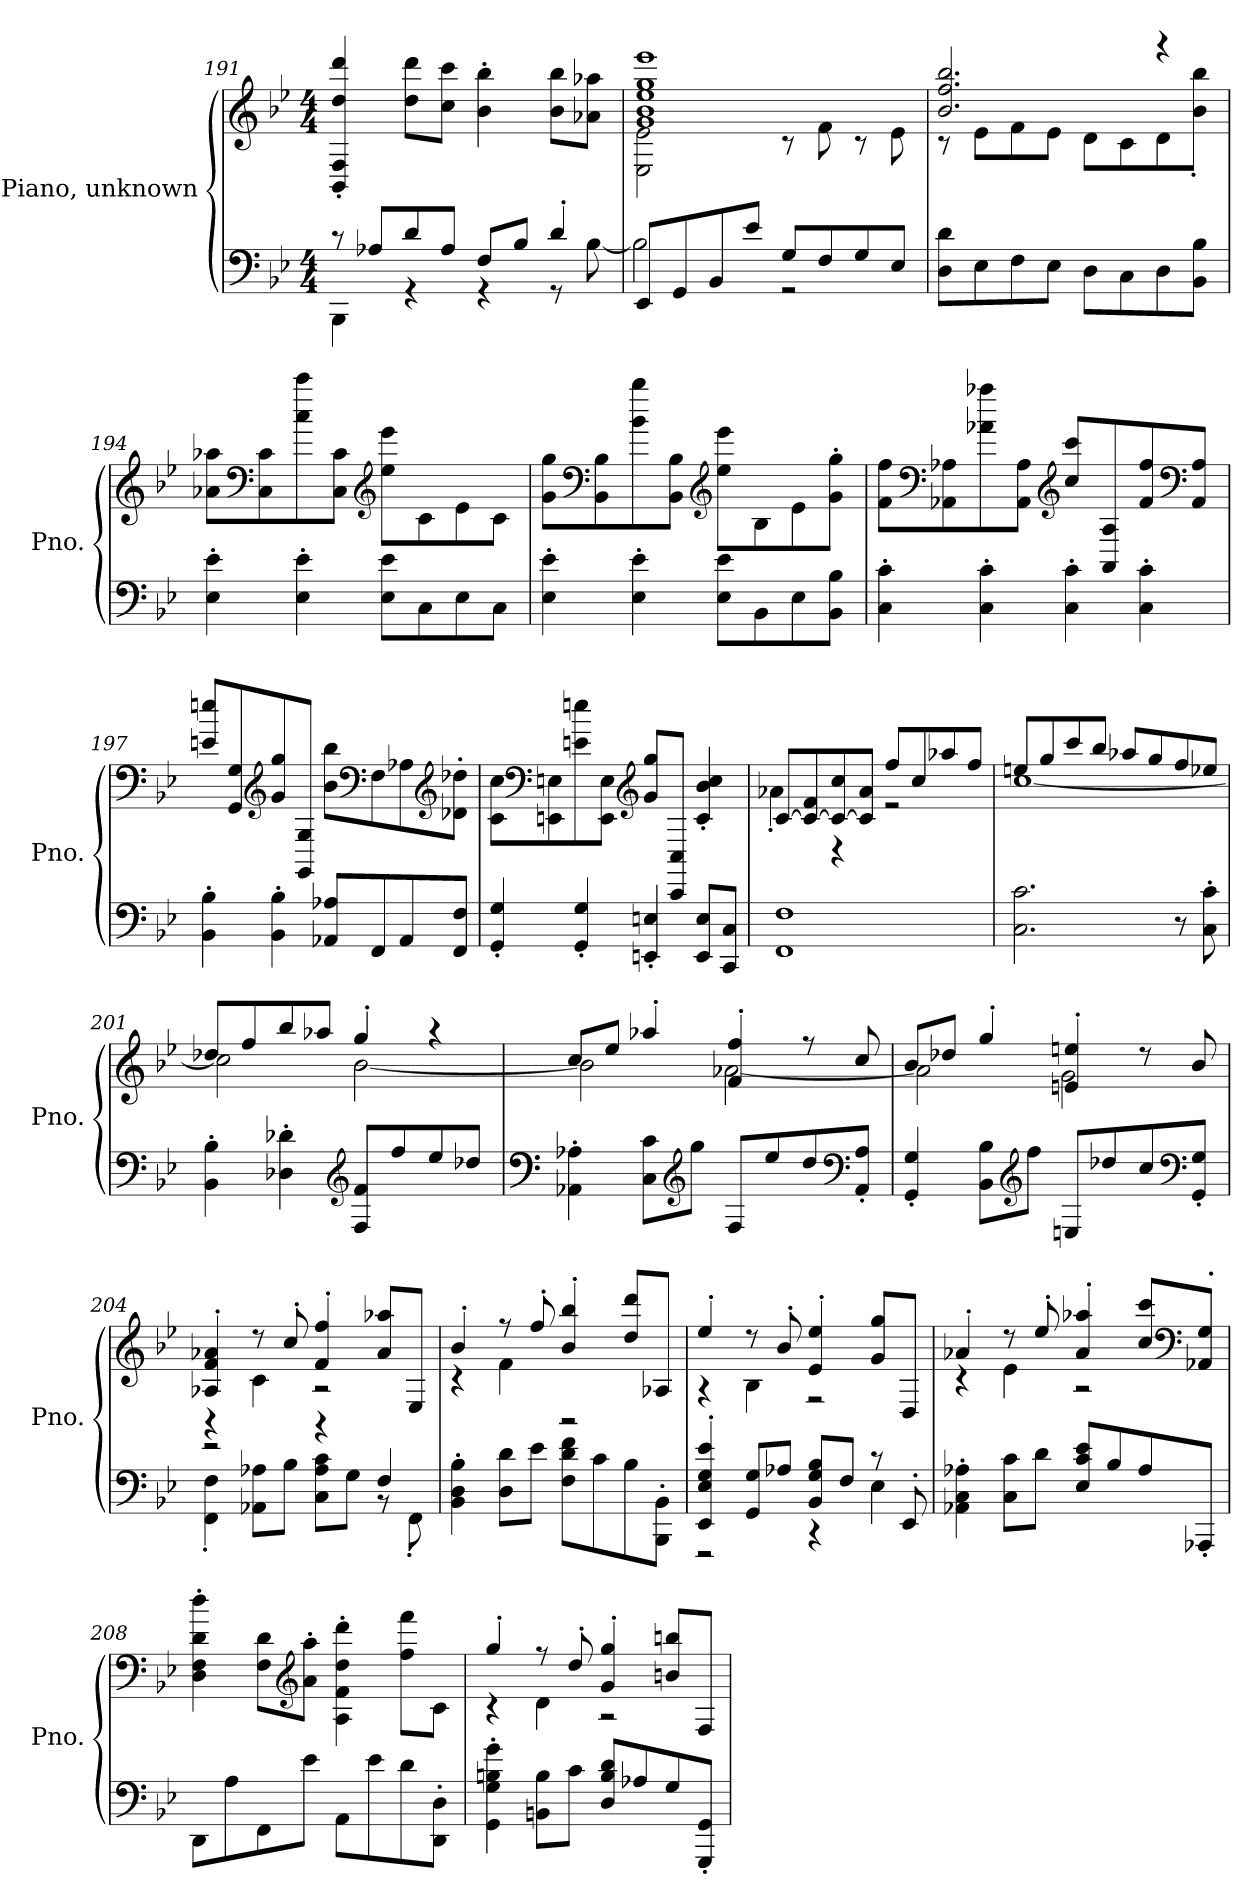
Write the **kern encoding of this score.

**kern	**kern
*part1	*part1
*staff2	*staff1
*I"Piano, unknown	*
*I'Pno.	*
*clefF4	*clefG2
*k[b-e-]	*k[b-e-]
*M4/4	*M4/4
=191	=191
*^	*
8r	4BBB-\	4BB-/' 4F/' 4dd/' 4ddd/'
8A-X/L	.	.
8d/	4r	8dd\ 8ddd\L
8A-/J	.	8cc\ 8ccc\J
8F/L	4r	4b-\' 4bb-\'
8B-/J	.	.
4d'/	8r	8b-\ 8bb-\L
.	[8B-\	8a-X\ 8aa-X\J
=192	=192	=192
*	*	*^
8EE-/L	2B-\]	1g 1b- 1ee- 1gg 1eee-	2E-\ 2e-\
8GG/	.	.	.
8BB-/	.	.	.
8e-/J	.	.	.
8G/L	2r	.	8r
8F/	.	.	8f\
8G/	.	.	8r
8E-/J	.	.	8e-\
*v	*v	*	*
=193	=193	=193
8D\ 8d\L	2.b-/ 2.ff/ 2.bb-/	8r
8E-\	.	8e-\L
8F\	.	8f\
8E-\J	.	8e-\J
8D\L	.	8d\L
8C\	.	8c\
8D\	4r	8d\
8BB-\ 8B-\J	.	8b-\' 8bb-\'J
*	*v	*v
!!LO:LB:g=z
=194	=194
4E-\' 4e-\'	8a-X\ 8aa-X\L
*	*clefF4
.	8C\ 8c\
4E-\' 4e-\'	8cc\ 8ccc\
.	8C\ 8c\J
*	*clefG2
8E-\ 8e-\L	8ee-\ 8eee-\L
8C\	8c\
8E-\	8e-\
8C\J	8c\J
=195	=195
4E-\' 4e-\'	8g\ 8gg\L
*	*clefF4
.	8BB-\ 8B-\
4E-\' 4e-\'	8b-\ 8bb-\
.	8BB-\ 8B-\J
*	*clefG2
8E-\ 8e-\L	8ee-\ 8eee-\L
8BB-\	8B-\
8E-\	8e-\
8BB-\ 8B-\J	8g\' 8gg\'J
=196	=196
4C\' 4c\'	8f\ 8ff\L
*	*clefF4
.	8AA-X\ 8A-X\
4C\' 4c\'	8a-X\ 8aa-X\
.	8AA-\ 8A-\J
*	*clefG2
4C\' 4c\'	8cc/ 8ccc/L
.	8AA-/ 8A-/
4C\' 4c\'	8f/ 8ff/
*	*clefF4
.	8AA-/ 8A-/J
!!LO:PB:g=z
=197	=197
4BB-\' 4B-\'	8en/ 8een/L
.	8GG/ 8G/
*	*clefG2
4BB-\' 4B-\'	8g/ 8gg/
.	8GG/ 8G/J
8AA-X/ 8A-X/L	8b-\ 8bb-\L
*	*clefF4
8FF/	8F\
8AA-/	8A-X\
*	*clefG2
8FF/ 8F/J	8d-X\' 8dd-X\'J
=198	=198
4GG/' 4G/'	8c\ 8cc\L
*	*clefF4
.	8EEn\ 8En\
4GG/' 4G/'	8en\ 8een\
.	8EE\ 8E\J
*	*clefG2
4EEn/' 4En/'	8g/ 8gg/L
.	8CC/ 8C/J
8EE/ 8E/L	4c/' 4b-/' 4cc/'
8CC/ 8C/J	.
=199	=199
*	*^
1FF 1F	[8c/L	4a-X'\
.	8c/_ 8f/	.
.	8c/_ 8cc/	4r
.	8c/] 8a-/J	.
.	8ff/L	2r
.	8cc/	.
.	8aa-X/	.
.	8ff/J	.
!!LO:LB:g=z	!!
=200	=200	=200
2.C\ 2.c\	8een/L	[1cc
.	8gg/	.
.	8ccc/	.
.	8bb-/J	.
.	8aa-X/L	.
.	8gg/	.
8r	8ff/	.
8C\' 8c\'	8ee-X/J	.
=201	=201	=201
4BB-\' 4B-\'	8dd-X/L	2cc\]
.	8ff/	.
4D-X\' 4d-X\'	8bb-/	.
.	8aa-X/J	.
*clefG2	*	*
8F/ 8f/L	4gg'/	[2b-\
8ff/	.	.
8ee-/	4r	.
8dd-X/J	.	.
=202	=202	=202
*clefF4	*	*
4AA-X\' 4A-X\'	8cc/L	2b-\]
.	8ee-/J	.
8C\ 8c\L	4aa-X'/	.
*clefG2	*	*
8gg\J	.	.
8F/L	4f/' 4ff/'	[2a-X\
8ee-/	.	.
8dd/	8r	.
*clefF4	*	*
8AA-/' 8A-/'J	8cc/	.
!!LO:LB:g=z	!!
=203	=203	=203
4GG/' 4G/'	8b-/L	2a-\]
.	8dd-X/J	.
8BB-\ 8B-\L	4gg'/	.
*clefG2	*	*
8ff\J	.	.
8En/L	4en/' 4een/'	2g\
8dd-X/	.	.
8cc/	8r	.
*clefF4	*	*
8GG/' 8G/'J	8b-/	.
=204	=204	=204
*^	*	*
2r	4FF\' 4F\'	4A-X/' 4f/' 4a-X/'	4r
.	8AA-X\ 8A-X\L	8r	4c\
.	8B-\J	8cc'/	.
4r	8C\ 8A-\ 8c\L	4f/' 4ff/'	2r
.	8G\J	.	.
4F/	8r	8a-/ 8aa-X/L	.
.	8FF'\	8E-/J	.
*v	*v	*	*
=205	=205	=205
4BB-\' 4D\' 4B-\'	4b-'/	4r
8D\ 8d\L	8r	4f\
8e-\J	8ff'/	.
8F\ 8d\ 8f\L	4b-/' 4bb-/'	2r
8c\	.	.
8B-\	8dd/ 8ddd/L	.
8BBB-\' 8BB-\'J	8A-X/J	.
=206	=206	=206
*^	*	*
4EE-/' 4E-/' 4G/' 4e-/'	2r	4ee-'/	4r
8GG/ 8G/L	.	8r	4B-\
8A-X/J	.	8b-'/	.
8BB-/ 8G/ 8B-/L	4r	4e-/' 4ee-/'	2r
8F/J	.	.	.
8r	4E-\	8g/ 8gg/L	.
8EE-'/	.	8D/J	.
*v	*v	*	*
!!LO:LB:g=z	!!
=207	=207	=207
4AA-X\' 4C\' 4A-X\'	4a-X'/	4r
8C\ 8c\L	8r	4e-\
8d\J	8ee-'/	.
8E-/ 8c/ 8e-/L	4a-/' 4aa-X/'	2r
8B-/	.	.
8A-/	8cc/ 8ccc/L	.
*	*clefF4	*
8AAA-X'/J	8AA-X/' 8G/'J	.
*	*v	*v
=208	=208
8DD\L	4D\' 4F\' 4d\' 4dd\'
8A\	.
8FF\	8F\ 8d\L
*	*clefG2
8e-\J	8a\' 8aa\'J
8AA\L	4A\' 4f\' 4dd\' 4ddd\'
8e-\	.
8d\	8ff\ 8fff\L
8DD\' 8D\'J	8c\J
=209	=209
*	*^
4GG\' 4G\' 4Bn\' 4g\'	4gg'/	4r
8BBn\ 8B\L	8r	4d\
8c\J	8dd'/	.
8D/ 8B/ 8d/L	4g/' 4gg/'	2r
8A-X/	.	.
8G/	8bn/ 8bbn/L	.
8GGG/' 8GG/'J	8F/J	.
*	*v	*v
=	=
*-	*-
